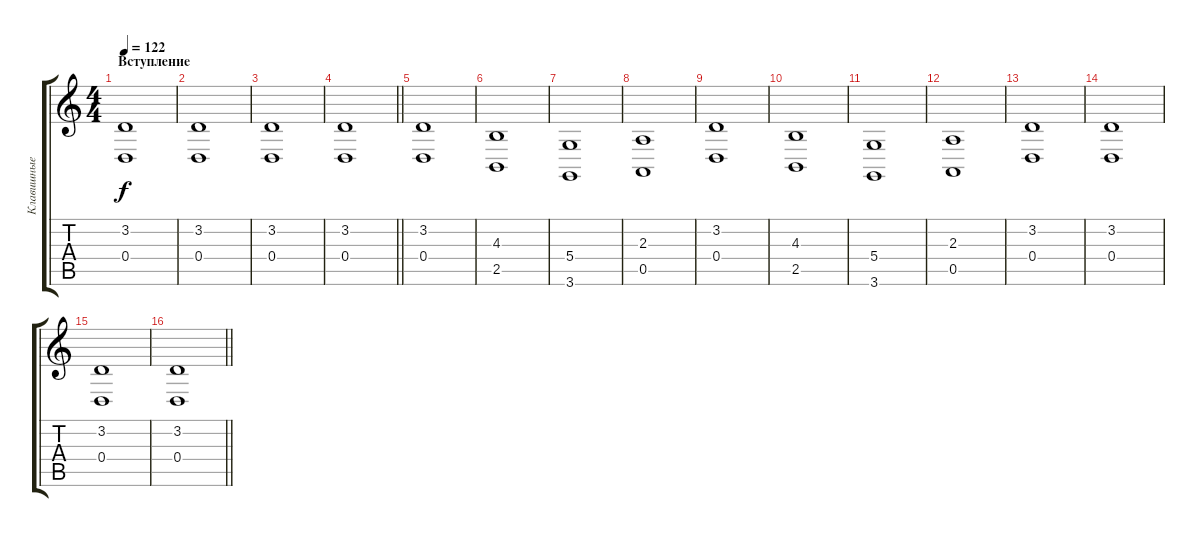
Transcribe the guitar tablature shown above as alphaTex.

\track ("Клавишные" "Клавишные") {instrument stringensemble1}
\staff {score tabs}
\tuning (E4 B3 G3 D3 A2 E2) {hide}
\ts (4 4)
\section ("" "Вступление")
\tempo 122
\clef g2
\ks c
(3.2 0.4).1{dy f instrument stringensemble1} |
(3.2 0.4).1 |
(3.2 0.4).1 |
\barLineRight lightlight
(3.2 0.4).1 |
\section ("" "")
(3.2 0.4).1 |
(4.3 2.5).1 |
(5.4 3.6).1 |
(2.3 0.5).1 |
(3.2 0.4).1 |
(4.3 2.5).1 |
(5.4 3.6).1 |
(2.3 0.5).1 |
(3.2 0.4).1 |
(3.2 0.4).1 |
(3.2 0.4).1 |
\barLineRight lightlight
(3.2 0.4).1
